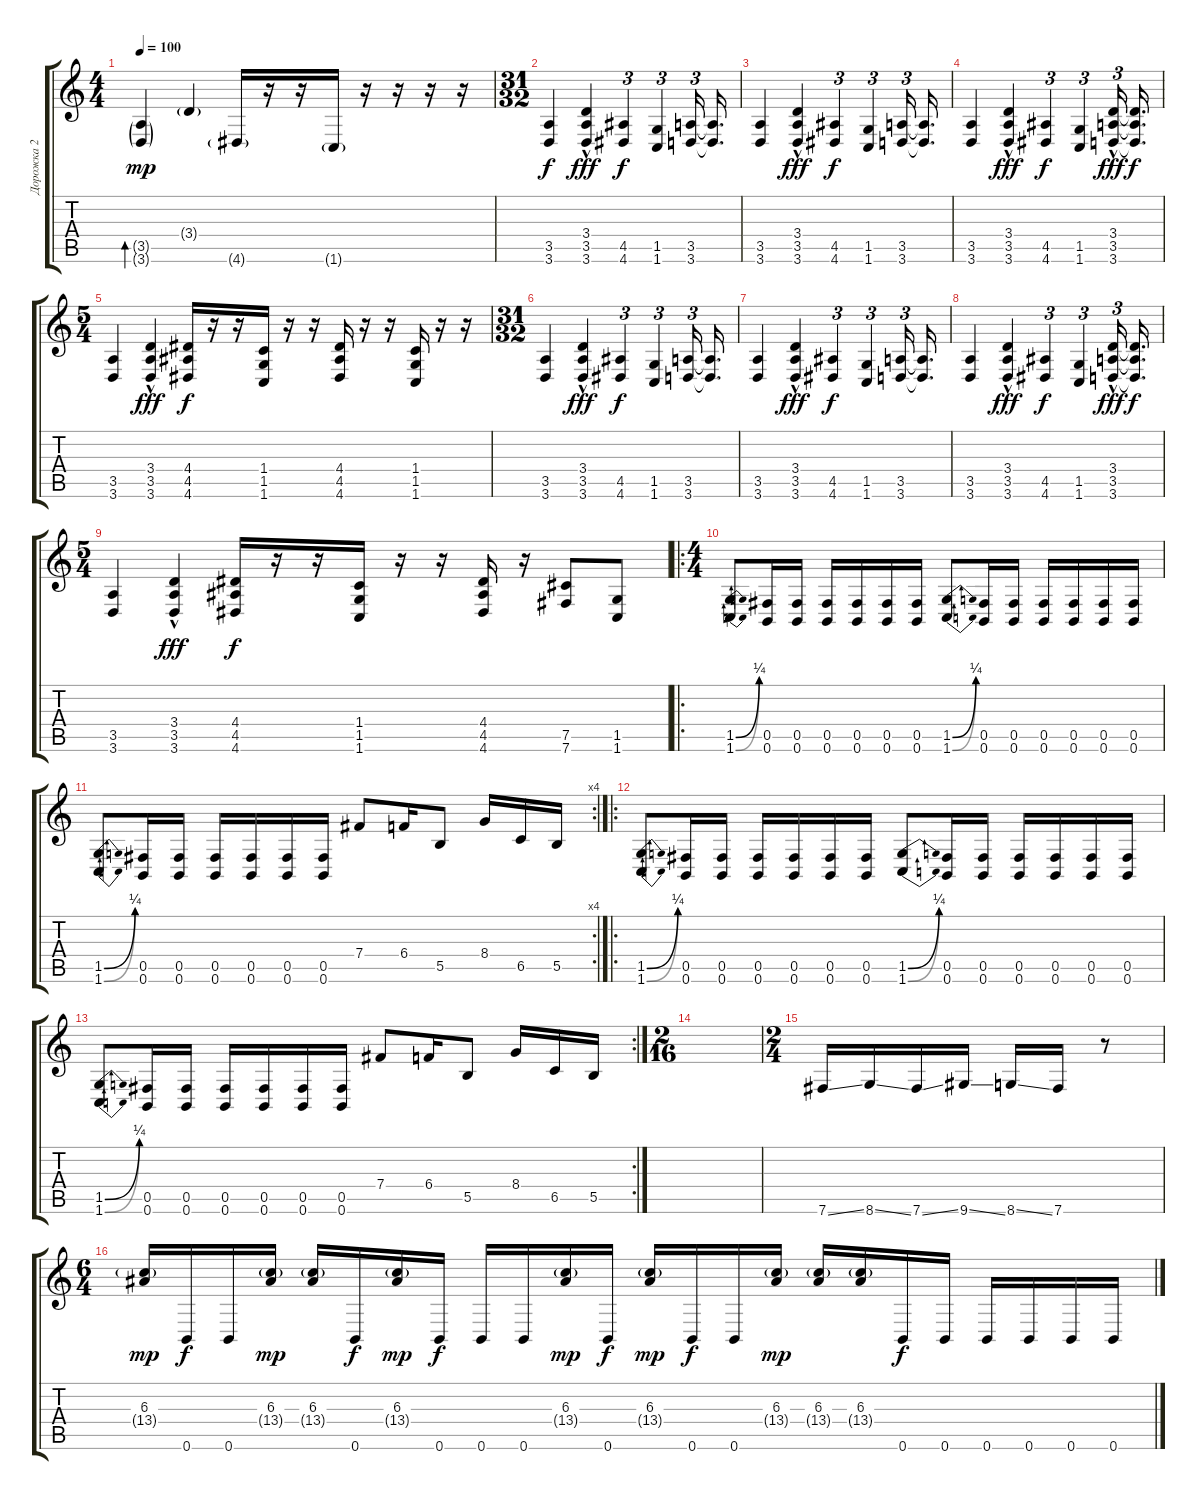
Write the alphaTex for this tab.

\track ("Дорожка 2" "Дорожка 2") {instrument overdrivenguitar}
\staff {score tabs}
\tuning (Db4 Ab3 E3 B2 Gb2 B1) {hide}
\ts (4 4)
\tempo 100
\clef g2
\ks c
(3.5{g} 3.6{g}).4{bd 120 dy mp} 3.4{g}.4 4.6{g}.16 r.16 r.16 1.6{g}.16 r.16 r.16 r.16 r.16 |
\ts (31 32)
(3.5 3.6).4{dy f} (3.4{hac} 3.5 3.6).4{dy fff} (4.5 4.6).4{tu (3 2) dy f} (1.5 1.6).4{tu (3 2)} (3.5 3.6).16{tu (3 2)} (3.5{t} 3.6{t}).16{d} |
(3.5 3.6).4 (3.4{hac} 3.5 3.6).4{dy fff} (4.5 4.6).4{tu (3 2) dy f} (1.5 1.6).4{tu (3 2)} (3.5 3.6).16{tu (3 2)} (3.5{t} 3.6{t}).16{d} |
(3.5 3.6).4 (3.4{hac} 3.5 3.6).4{dy fff} (4.5 4.6).4{tu (3 2) dy f} (1.5 1.6).4{tu (3 2)} (3.4{hac} 3.5 3.6).16{tu (3 2) dy fff} (3.4{t} 3.5{t} 3.6{t}).16{d dy f} |
\ts (5 4)
(3.5 3.6).4 (3.4{hac} 3.5 3.6).4{dy fff} (4.4 4.5 4.6).16{dy f} r.16 r.16 (1.4 1.5 1.6).16 r.16 r.16 (4.4 4.5 4.6).16 r.16 r.16 (1.4 1.5 1.6).16 r.16 r.16 |
\ts (31 32)
(3.5 3.6).4 (3.4{hac} 3.5 3.6).4{dy fff} (4.5 4.6).4{tu (3 2) dy f} (1.5 1.6).4{tu (3 2)} (3.5 3.6).16{tu (3 2)} (3.5{t} 3.6{t}).16{d} |
(3.5 3.6).4 (3.4{hac} 3.5 3.6).4{dy fff} (4.5 4.6).4{tu (3 2) dy f} (1.5 1.6).4{tu (3 2)} (3.5 3.6).16{tu (3 2)} (3.5{t} 3.6{t}).16{d} |
(3.5 3.6).4 (3.4{hac} 3.5 3.6).4{dy fff} (4.5 4.6).4{tu (3 2) dy f} (1.5 1.6).4{tu (3 2)} (3.4{hac} 3.5 3.6).16{tu (3 2) dy fff} (3.4{t} 3.5{t} 3.6{t}).16{d dy f} |
\ts (5 4)
(3.5 3.6).4 (3.4{hac} 3.5 3.6).4{dy fff} (4.4 4.5 4.6).16{dy f} r.16 r.16 (1.4 1.5 1.6).16 r.16 r.16 (4.4 4.5 4.6).16 r.16 (7.5 7.6).8 (1.5 1.6).8 |
\ro
\ts (4 4)
(1.5{be (bend 0 0 60 1)} 1.6{be (bend 0 0 60 1)}).8 (0.5 0.6).16 (0.5 0.6).16 (0.5 0.6).16 (0.5 0.6).16 (0.5 0.6).16 (0.5 0.6).16 (1.5{be (bend 0 0 60 1)} 1.6{be (bend 0 0 60 1)}).8 (0.5 0.6).16 (0.5 0.6).16 (0.5 0.6).16 (0.5 0.6).16 (0.5 0.6).16 (0.5 0.6).16 |
\rc 4
(1.5{be (bend 0 0 60 1)} 1.6{be (bend 0 0 60 1)}).8 (0.5 0.6).16 (0.5 0.6).16 (0.5 0.6).16 (0.5 0.6).16 (0.5 0.6).16 (0.5 0.6).16 7.4.8 6.4.16 5.5.8 8.4.16 6.5.16 5.5.16 |
\ro
(1.5{be (bend 0 0 60 1)} 1.6{be (bend 0 0 60 1)}).8 (0.5 0.6).16 (0.5 0.6).16 (0.5 0.6).16 (0.5 0.6).16 (0.5 0.6).16 (0.5 0.6).16 (1.5{be (bend 0 0 60 1)} 1.6{be (bend 0 0 60 1)}).8 (0.5 0.6).16 (0.5 0.6).16 (0.5 0.6).16 (0.5 0.6).16 (0.5 0.6).16 (0.5 0.6).16 |
\rc 2
(1.5{be (bend 0 0 60 1)} 1.6{be (bend 0 0 60 1)}).8 (0.5 0.6).16 (0.5 0.6).16 (0.5 0.6).16 (0.5 0.6).16 (0.5 0.6).16 (0.5 0.6).16 7.4.8 6.4.16 5.5.8 8.4.16 6.5.16 5.5.16 |
\ts (2 16)
|
\ts (2 4)
7.6{ss}.16 8.6{ss}.16 7.6{ss}.16 9.6{ss}.16 8.6{ss}.16 7.6.16 r.8 |
\ts (6 4)
(6.3 13.4{g}).16{dy mp} 0.6.16{dy f} 0.6.16 (6.3 13.4{g}).16{dy mp} (6.3 13.4{g}).16 0.6.16{dy f} (6.3 13.4{g}).16{dy mp} 0.6.16{dy f} 0.6.16 0.6.16 (6.3 13.4{g}).16{dy mp} 0.6.16{dy f} (6.3 13.4{g}).16{dy mp} 0.6.16{dy f} 0.6.16 (6.3 13.4{g}).16{dy mp} (6.3 13.4{g}).16 (6.3 13.4{g}).16 0.6.16{dy f} 0.6.16 0.6.16 0.6.16 0.6.16 0.6.16
